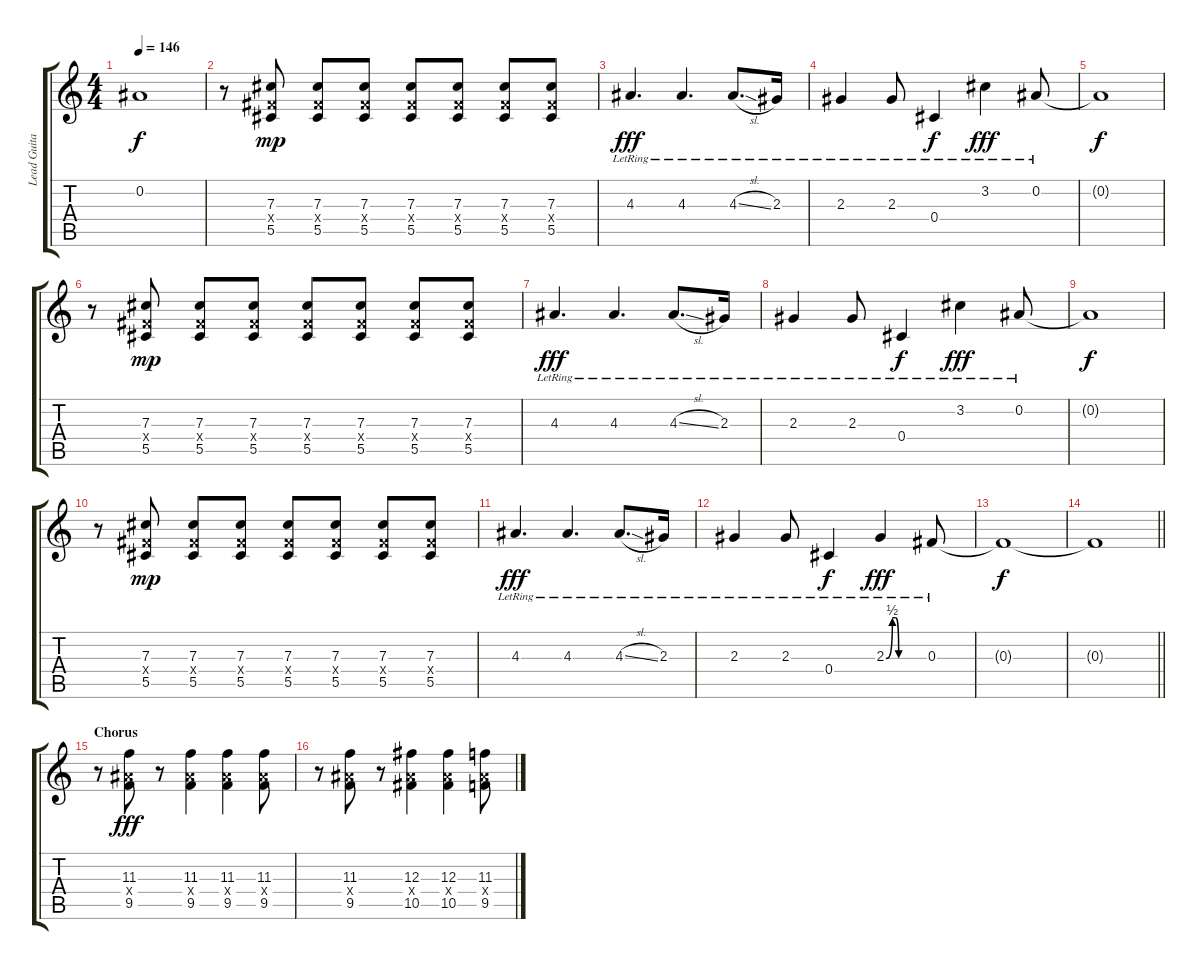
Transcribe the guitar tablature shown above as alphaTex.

\track ("Lead Guitar" "Lead Guita") {instrument electricguitarclean}
\staff {score tabs}
\tuning (Eb4 Bb3 Gb3 Db3 Ab2 Db2) {hide}
\ts (4 4)
\tempo 146
\clef g2
\ks c
0.2{t}.1{dy f} |
r.8 (7.3 5.4{x} 5.5).8{dy mp} (7.3 5.4{x} 5.5).8 (7.3 5.4{x} 5.5).8 (7.3 5.4{x} 5.5).8 (7.3 5.4{x} 5.5).8 (7.3 5.4{x} 5.5).8 (7.3 5.4{x} 5.5).8 |
4.3{lr}.4{d dy fff} 4.3{lr}.4{d} 4.3{sl lr}.8{d} 2.3{lr}.16 |
2.3{lr}.4 2.3{lr}.8 0.4{lr}.4{dy f} 3.2{lr}.4{dy fff} 0.2{lr}.8 |
0.2{t}.1{dy f} |
r.8 (7.3 5.4{x} 5.5).8{dy mp} (7.3 5.4{x} 5.5).8 (7.3 5.4{x} 5.5).8 (7.3 5.4{x} 5.5).8 (7.3 5.4{x} 5.5).8 (7.3 5.4{x} 5.5).8 (7.3 5.4{x} 5.5).8 |
4.3{lr}.4{d dy fff} 4.3{lr}.4{d} 4.3{sl lr}.8{d} 2.3{lr}.16 |
2.3{lr}.4 2.3{lr}.8 0.4{lr}.4{dy f} 3.2{lr}.4{dy fff} 0.2{lr}.8 |
0.2{t}.1{dy f} |
r.8 (7.3 5.4{x} 5.5).8{dy mp} (7.3 5.4{x} 5.5).8 (7.3 5.4{x} 5.5).8 (7.3 5.4{x} 5.5).8 (7.3 5.4{x} 5.5).8 (7.3 5.4{x} 5.5).8 (7.3 5.4{x} 5.5).8 |
4.3{lr}.4{d dy fff} 4.3{lr}.4{d} 4.3{sl lr}.8{d} 2.3{lr}.16 |
2.3{lr}.4 2.3{lr}.8 0.4{lr}.4{dy f} 2.3{be (custom 0 0 10 2 15 2 20 0 25 0 30 0 60 0) lr}.4{dy fff} 0.3{lr}.8 |
0.3{t}.1{dy f} |
\barLineRight lightlight
0.3{t}.1 |
\section ("" "Chorus")
r.8{volume 10} (11.3 9.4{x} 9.5).8{dy fff} r.8 (11.3 9.4{x} 9.5).4 (11.3 9.4{x} 9.5).4 (11.3 9.4{x} 9.5).8 |
r.8 (11.3 9.4{x} 9.5).8 r.8 (12.3 9.4{x} 10.5).4 (12.3 9.4{x} 10.5).4 (11.3 9.4{x} 9.5).8
